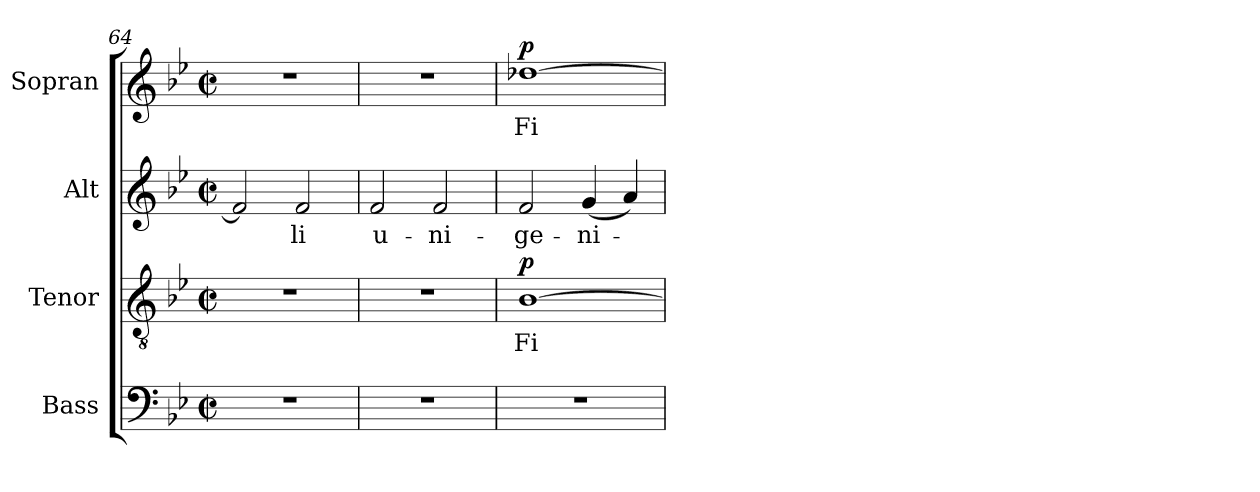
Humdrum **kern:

**kern	**kern	**text	**dynam	**kern	**text	**kern	**text	**dynam
*part4	*part3	*part3	*part3	*part2	*part2	*part1	*part1	*part1
*staff4	*staff3	*staff3	*staff3	*staff2	*staff2	*staff1	*staff1	*staff1
*I"Bass	*I"Tenor	*	*	*I"Alt	*	*I"Sopran	*	*
*I'B.	*I'T.	*	*	*I'A.	*	*I'S.	*	*
!!LO:LB:g=z
*clefF4	*clefGv2	*	*	*clefG2	*	*clefG2	*	*
*k[b-e-]	*k[b-e-]	*	*	*k[b-e-]	*	*k[b-e-]	*	*
*B-:	*B-:	*	*	*B-:	*	*B-:	*	*
*M2/2	*M2/2	*	*	*M2/2	*	*M2/2	*	*
*met(c|)	*met(c|)	*	*	*met(c|)	*	*met(c|)	*	*
=64	=64	=64	=64	=64	=64	=64	=64	=64
1r	1r	.	.	2f/]	.	1r	.	.
!	!	!	!	!	!LO:LY:b	!	!	!
.	.	.	.	2f/	-li	.	.	.
=65	=65	=65	=65	=65	=65	=65	=65	=65
!	!	!	!	!	!LO:LY:b	!	!	!
1r	1r	.	.	2f/	u-	1r	.	.
!	!	!	!	!	!LO:LY:b	!	!	!
.	.	.	.	2f/	-ni-	.	.	.
=66	=66	=66	=66	=66	=66	=66	=66	=66
!	!	!LO:LY:b	!LO:DY:a	!	!LO:LY:b	!	!LO:LY:b	!LO:DY:a
1r	[1B-	Fi-	p	2f/	-ge-	[1dd-X	Fi-	p
!	!	!	!	!	!LO:LY:b	!	!	!
.	.	.	.	(<4g/	-ni-	.	.	.
.	.	.	.	4a/)	.	.	.	.
=	=	=	=	=	=	=	=	=
*-	*-	*-	*-	*-	*-	*-	*-	*-
